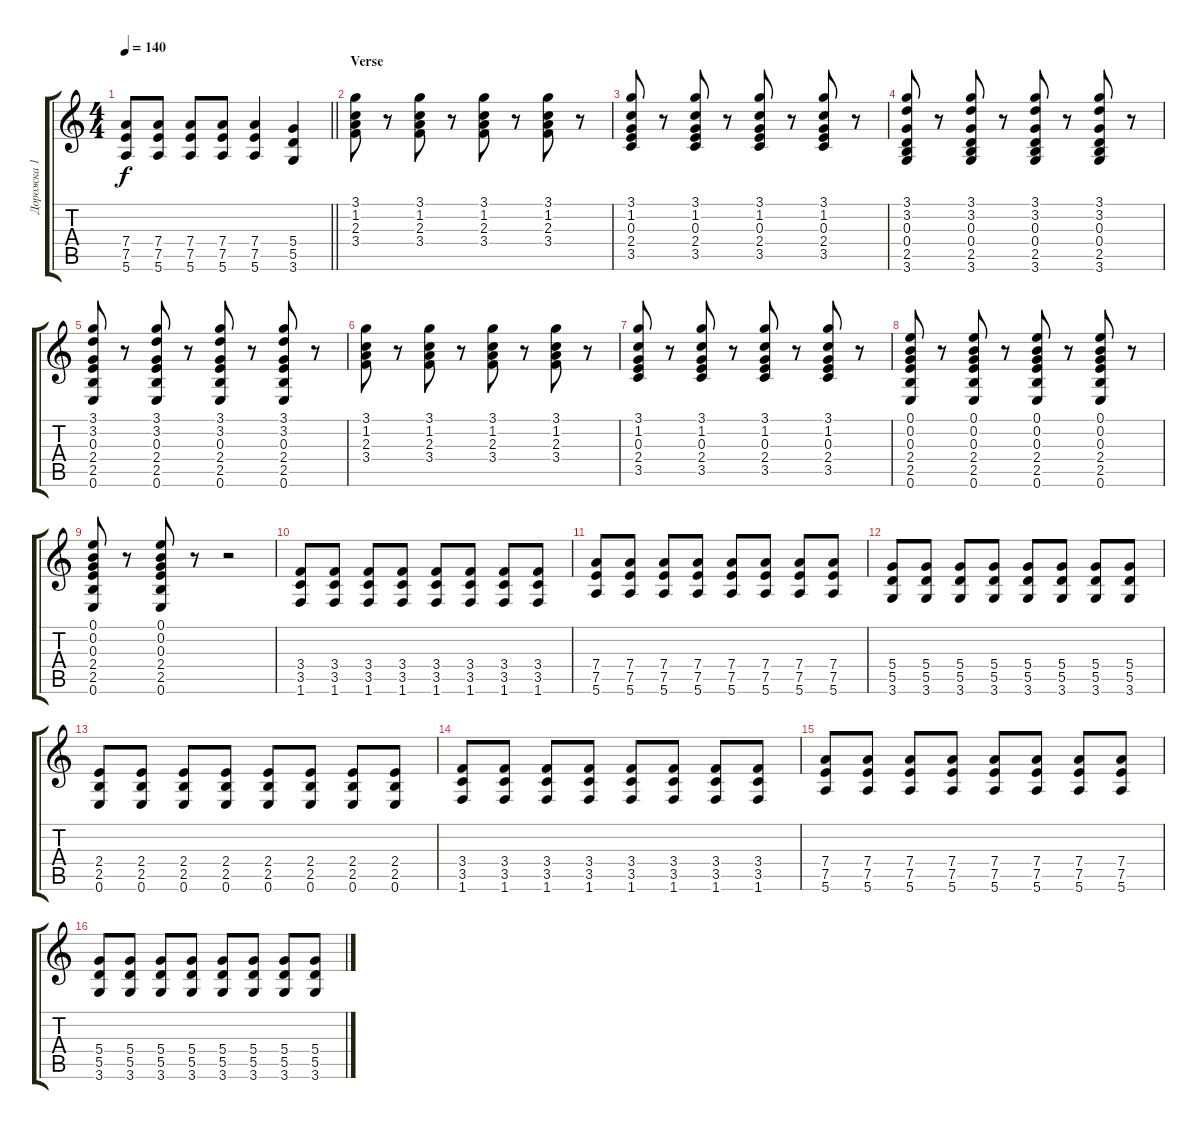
\track ("Дорожка 1" "Дорожка 1") {instrument distortionguitar}
\staff {score tabs}
\tuning (E4 B3 G3 D3 A2 E2) {hide}
\ts (4 4)
\tempo 140
\clef g2
\barLineRight lightlight
\ks c
(7.4 7.5 5.6).8{dy f} (7.4 7.5 5.6).8 (7.4 7.5 5.6).8 (7.4 7.5 5.6).8 (7.4 7.5 5.6).4 (5.4 5.5 3.6).4 |
\section ("" "Verse")
(3.1 1.2 2.3 3.4).8 r.8 (3.1 1.2 2.3 3.4).8 r.8 (3.1 1.2 2.3 3.4).8 r.8 (3.1 1.2 2.3 3.4).8 r.8 |
(3.1 1.2 0.3 2.4 3.5).8 r.8 (3.1 1.2 0.3 2.4 3.5).8 r.8 (3.1 1.2 0.3 2.4 3.5).8 r.8 (3.1 1.2 0.3 2.4 3.5).8 r.8 |
(3.1 3.2 0.3 0.4 2.5 3.6).8 r.8 (3.1 3.2 0.3 0.4 2.5 3.6).8 r.8 (3.1 3.2 0.3 0.4 2.5 3.6).8 r.8 (3.1 3.2 0.3 0.4 2.5 3.6).8 r.8 |
(3.1 3.2 0.3 2.4 2.5 0.6).8 r.8 (3.1 3.2 0.3 2.4 2.5 0.6).8 r.8 (3.1 3.2 0.3 2.4 2.5 0.6).8 r.8 (3.1 3.2 0.3 2.4 2.5 0.6).8 r.8 |
(3.1 1.2 2.3 3.4).8 r.8 (3.1 1.2 2.3 3.4).8 r.8 (3.1 1.2 2.3 3.4).8 r.8 (3.1 1.2 2.3 3.4).8 r.8 |
(3.1 1.2 0.3 2.4 3.5).8 r.8 (3.1 1.2 0.3 2.4 3.5).8 r.8 (3.1 1.2 0.3 2.4 3.5).8 r.8 (3.1 1.2 0.3 2.4 3.5).8 r.8 |
(0.1 0.2 0.3 2.4 2.5 0.6).8 r.8 (0.1 0.2 0.3 2.4 2.5 0.6).8 r.8 (0.1 0.2 0.3 2.4 2.5 0.6).8 r.8 (0.1 0.2 0.3 2.4 2.5 0.6).8 r.8 |
(0.1 0.2 0.3 2.4 2.5 0.6).8 r.8 (0.1 0.2 0.3 2.4 2.5 0.6).8 r.8 r.2 |
(3.4 3.5 1.6).8 (3.4 3.5 1.6).8 (3.4 3.5 1.6).8 (3.4 3.5 1.6).8 (3.4 3.5 1.6).8 (3.4 3.5 1.6).8 (3.4 3.5 1.6).8 (3.4 3.5 1.6).8 |
(7.4 7.5 5.6).8 (7.4 7.5 5.6).8 (7.4 7.5 5.6).8 (7.4 7.5 5.6).8 (7.4 7.5 5.6).8 (7.4 7.5 5.6).8 (7.4 7.5 5.6).8 (7.4 7.5 5.6).8 |
(5.4 5.5 3.6).8 (5.4 5.5 3.6).8 (5.4 5.5 3.6).8 (5.4 5.5 3.6).8 (5.4 5.5 3.6).8 (5.4 5.5 3.6).8 (5.4 5.5 3.6).8 (5.4 5.5 3.6).8 |
(2.4 2.5 0.6).8 (2.4 2.5 0.6).8 (2.4 2.5 0.6).8 (2.4 2.5 0.6).8 (2.4 2.5 0.6).8 (2.4 2.5 0.6).8 (2.4 2.5 0.6).8 (2.4 2.5 0.6).8 |
(3.4 3.5 1.6).8 (3.4 3.5 1.6).8 (3.4 3.5 1.6).8 (3.4 3.5 1.6).8 (3.4 3.5 1.6).8 (3.4 3.5 1.6).8 (3.4 3.5 1.6).8 (3.4 3.5 1.6).8 |
(7.4 7.5 5.6).8 (7.4 7.5 5.6).8 (7.4 7.5 5.6).8 (7.4 7.5 5.6).8 (7.4 7.5 5.6).8 (7.4 7.5 5.6).8 (7.4 7.5 5.6).8 (7.4 7.5 5.6).8 |
(5.4 5.5 3.6).8 (5.4 5.5 3.6).8 (5.4 5.5 3.6).8 (5.4 5.5 3.6).8 (5.4 5.5 3.6).8 (5.4 5.5 3.6).8 (5.4 5.5 3.6).8 (5.4 5.5 3.6).8
